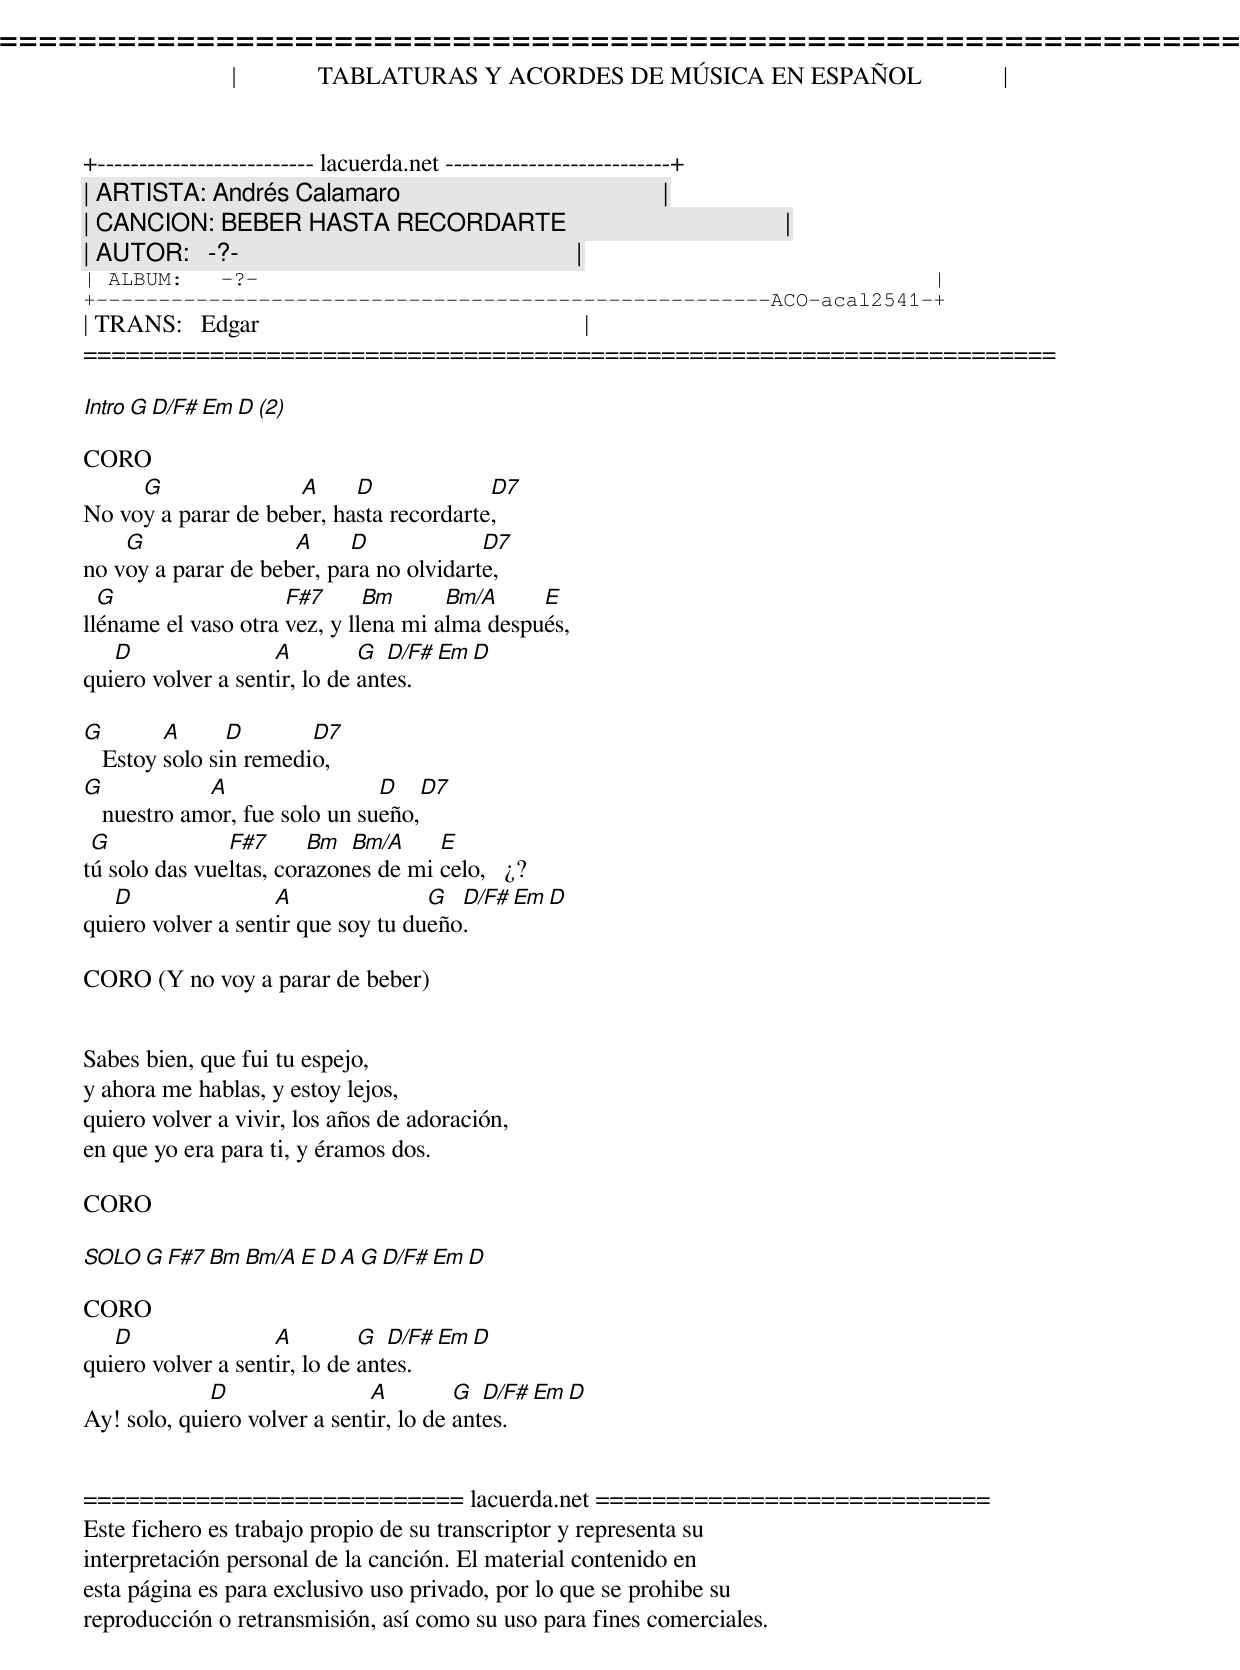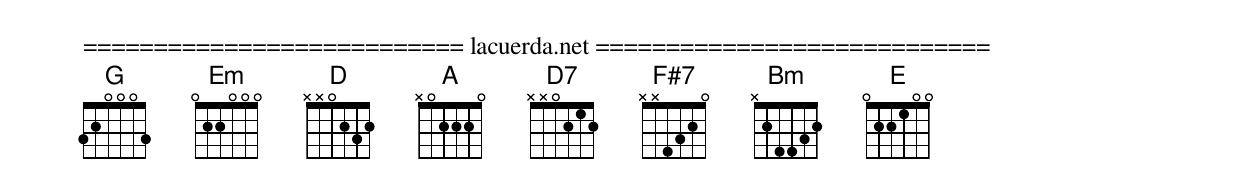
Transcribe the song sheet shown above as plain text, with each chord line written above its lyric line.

=====================================================================
|             TABLATURAS Y ACORDES DE MÚSICA EN ESPAÑOL             |
+-------------------------- lacuerda.net ---------------------------+
| ARTISTA: Andrés Calamaro                                          |
| CANCION: BEBER HASTA RECORDARTE                                   |
| AUTOR:   -?-                                                      |
| ALBUM:   -?-                                                      |
+------------------------------------------------------ACO-acal2541-+
| TRANS:   Edgar                                                    |
=====================================================================

Intro   G  D/F#  Em  D    (2)

CORO
     G               A     D             D7
No voy a parar de beber, hasta recordarte,
    G                A     D             D7
no voy a parar de beber, para no olvidarte,
  G                  F#7      Bm      Bm/A     E
lléname el vaso otra vez, y llena mi alma después,
   D                A         G  D/F#  Em  D
quiero volver a sentir, lo de antes.

G        A      D       D7
   Estoy solo sin remedio,
G            A                 D    D7
   nuestro amor, fue solo un sueño,
 G             F#7      Bm  Bm/A     E
tú solo das vueltas, corazones de mi celo,   ¿?
   D                A               G  D/F#  Em  D
quiero volver a sentir que soy tu dueño.

CORO (Y no voy a parar de beber)


Sabes bien, que fui tu espejo,
y ahora me hablas, y estoy lejos,
quiero volver a vivir, los años de adoración,
en que yo era para ti, y éramos dos.

CORO

SOLO    G  F#7  Bm  Bm/A  E  D  A   G  D/F#  Em  D

CORO
   D                A         G  D/F#  Em  D
quiero volver a sentir, lo de antes.
             D                A         G  D/F#  Em  D
Ay! solo, quiero volver a sentir, lo de antes.


=========================== lacuerda.net ============================
Este fichero es trabajo propio de su transcriptor y representa su
interpretación personal de la canción. El material contenido en
esta página es para exclusivo uso privado, por lo que se prohibe su
reproducción o retransmisión, así como su uso para fines comerciales.
=========================== lacuerda.net ============================
